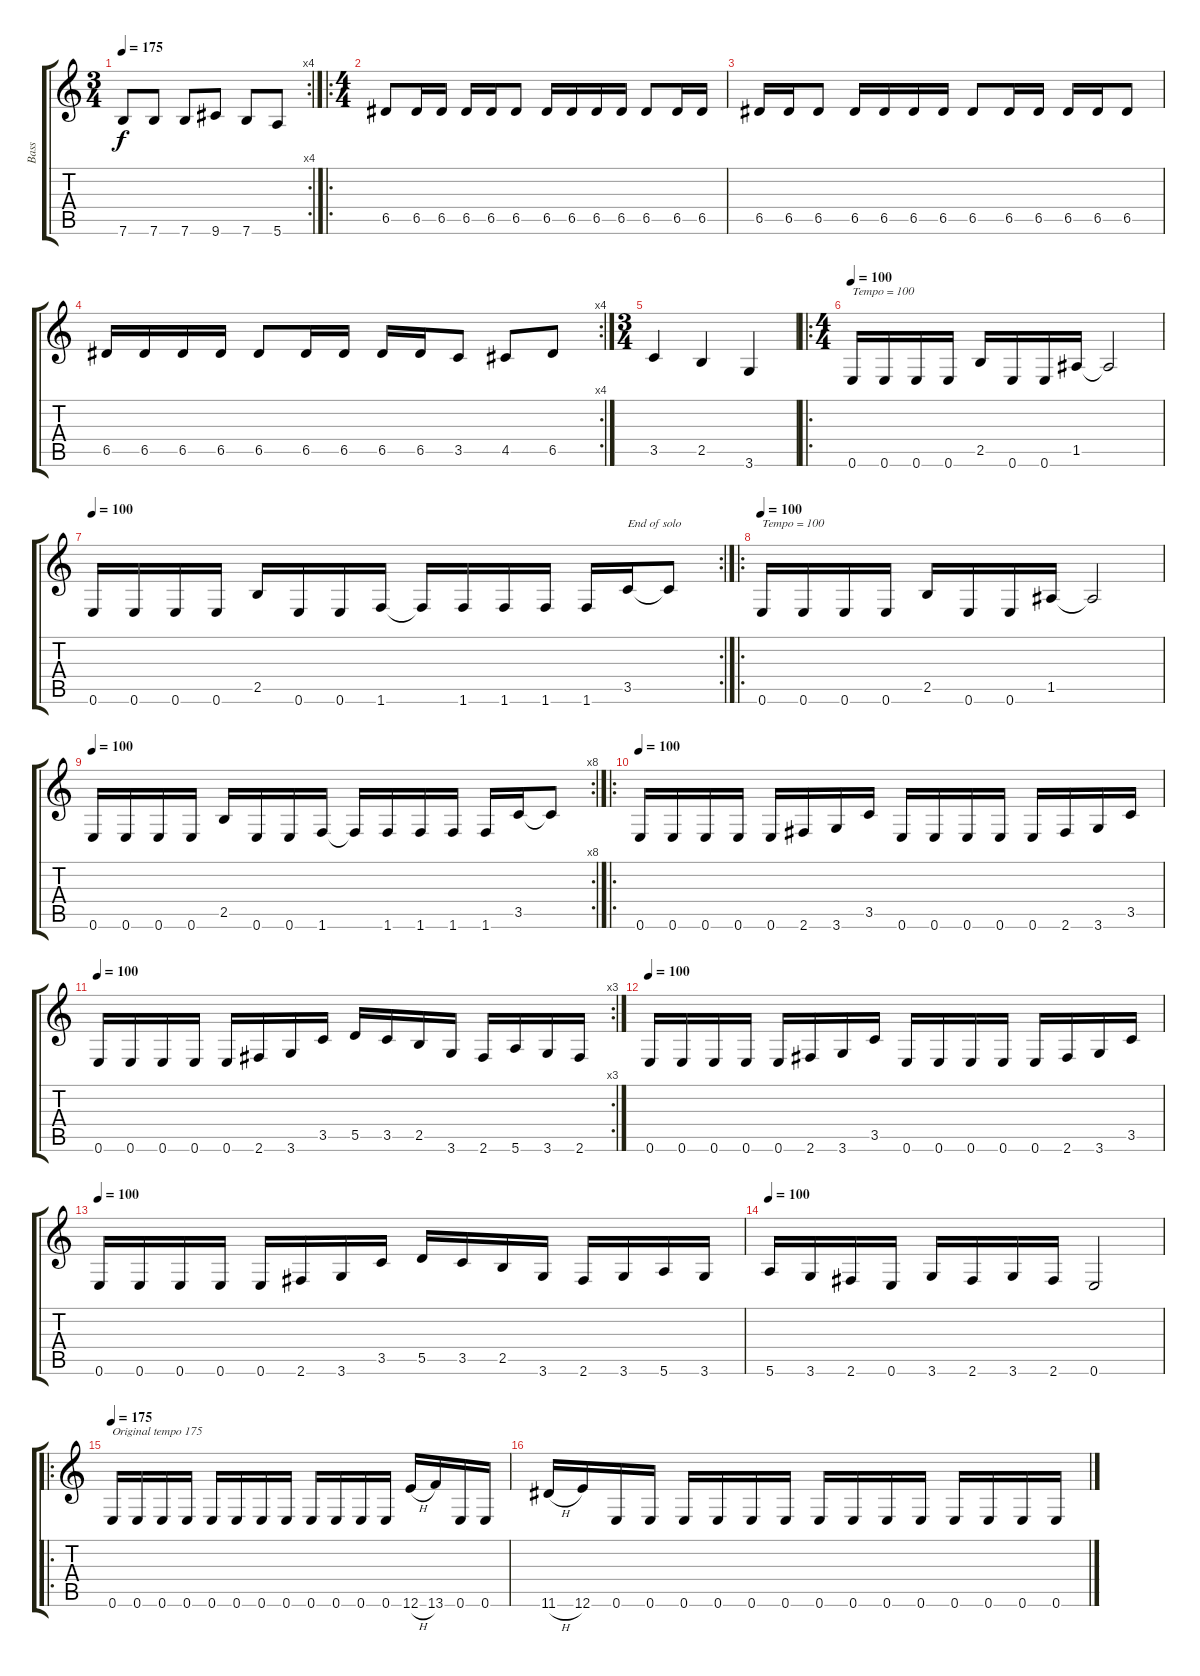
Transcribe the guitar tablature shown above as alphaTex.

\track ("Bass" "Bass") {instrument electricbasspick}
\staff {score tabs}
\tuning (E4 B3 G3 D3 A2 E2) {hide}
\rc 4
\ts (3 4)
\tempo 175
\clef g2
\ks c
7.6.8{dy f} 7.6.8 7.6.8 9.6.8 7.6.8 5.6.8 |
\ro
\ts (4 4)
6.5.8 6.5.16 6.5.16 6.5.16 6.5.16 6.5.8 6.5.16 6.5.16 6.5.16 6.5.16 6.5.8 6.5.16 6.5.16 |
6.5.16 6.5.16 6.5.8 6.5.16 6.5.16 6.5.16 6.5.16 6.5.8 6.5.16 6.5.16 6.5.16 6.5.16 6.5.8 |
\rc 4
6.5.16 6.5.16 6.5.16 6.5.16 6.5.8 6.5.16 6.5.16 6.5.16 6.5.16 3.5.8 4.5.8 6.5.8 |
\ts (3 4)
3.5.4 2.5.4 3.6.4 |
\ro
\ts (4 4)
\tempo 100
0.6.16{txt "Tempo = 100"} 0.6.16 0.6.16 0.6.16 2.5.16 0.6.16 0.6.16 1.5.16 1.5{t}.2 |
\rc 2
\tempo 100
0.6.16 0.6.16 0.6.16 0.6.16 2.5.16 0.6.16 0.6.16 1.6.16 1.6{t}.16 1.6.16 1.6.16 1.6.16 1.6.16 3.5.16{txt "End of solo"} 3.5{t}.8 |
\ro
\tempo 100
0.6.16{txt "Tempo = 100"} 0.6.16 0.6.16 0.6.16 2.5.16 0.6.16 0.6.16 1.5.16 1.5{t}.2 |
\rc 8
\tempo 100
0.6.16 0.6.16 0.6.16 0.6.16 2.5.16 0.6.16 0.6.16 1.6.16 1.6{t}.16 1.6.16 1.6.16 1.6.16 1.6.16 3.5.16 3.5{t}.8 |
\ro
\tempo 100
0.6.16 0.6.16 0.6.16 0.6.16 0.6.16 2.6.16 3.6.16 3.5.16 0.6.16 0.6.16 0.6.16 0.6.16 0.6.16 2.6.16 3.6.16 3.5.16 |
\rc 3
\tempo 100
0.6.16 0.6.16 0.6.16 0.6.16 0.6.16 2.6.16 3.6.16 3.5.16 5.5.16 3.5.16 2.5.16 3.6.16 2.6.16 5.6.16 3.6.16 2.6.16 |
\tempo 100
0.6.16 0.6.16 0.6.16 0.6.16 0.6.16 2.6.16 3.6.16 3.5.16 0.6.16 0.6.16 0.6.16 0.6.16 0.6.16 2.6.16 3.6.16 3.5.16 |
\tempo 100
0.6.16 0.6.16 0.6.16 0.6.16 0.6.16 2.6.16 3.6.16 3.5.16 5.5.16 3.5.16 2.5.16 3.6.16 2.6.16 3.6.16 5.6.16 3.6.16 |
\tempo 100
5.6.16 3.6.16 2.6.16 0.6.16 3.6.16 2.6.16 3.6.16 2.6.16 0.6.2 |
\ro
\tempo 175
0.6.16{txt "Original tempo 175"} 0.6.16 0.6.16 0.6.16 0.6.16 0.6.16 0.6.16 0.6.16 0.6.16 0.6.16 0.6.16 0.6.16 12.6{h}.16 13.6.16 0.6.16 0.6.16 |
11.6{h}.16 12.6.16 0.6.16 0.6.16 0.6.16 0.6.16 0.6.16 0.6.16 0.6.16 0.6.16 0.6.16 0.6.16 0.6.16 0.6.16 0.6.16 0.6.16
